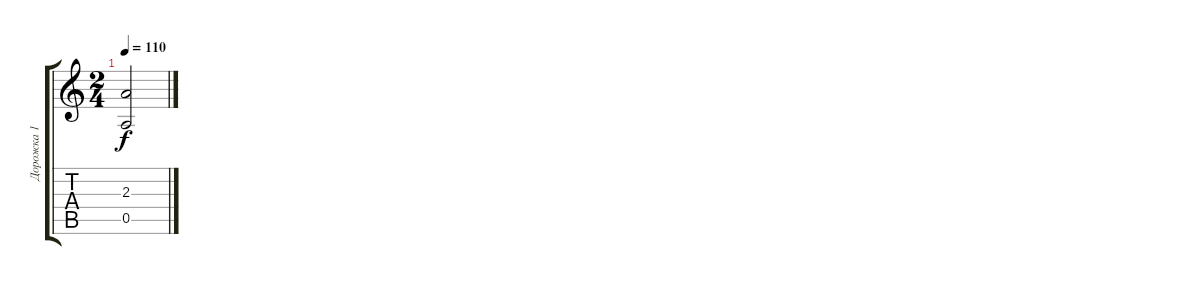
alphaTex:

\track ("Дорожка 1" "Дорожка 1") {instrument acousticguitarnylon}
\staff {score tabs}
\tuning (E4 B3 G3 D3 A2 E2) {hide}
\ts (2 4)
\tempo 110
\clef g2
\ks c
(2.3{t} 0.5{t}).2{dy f}
